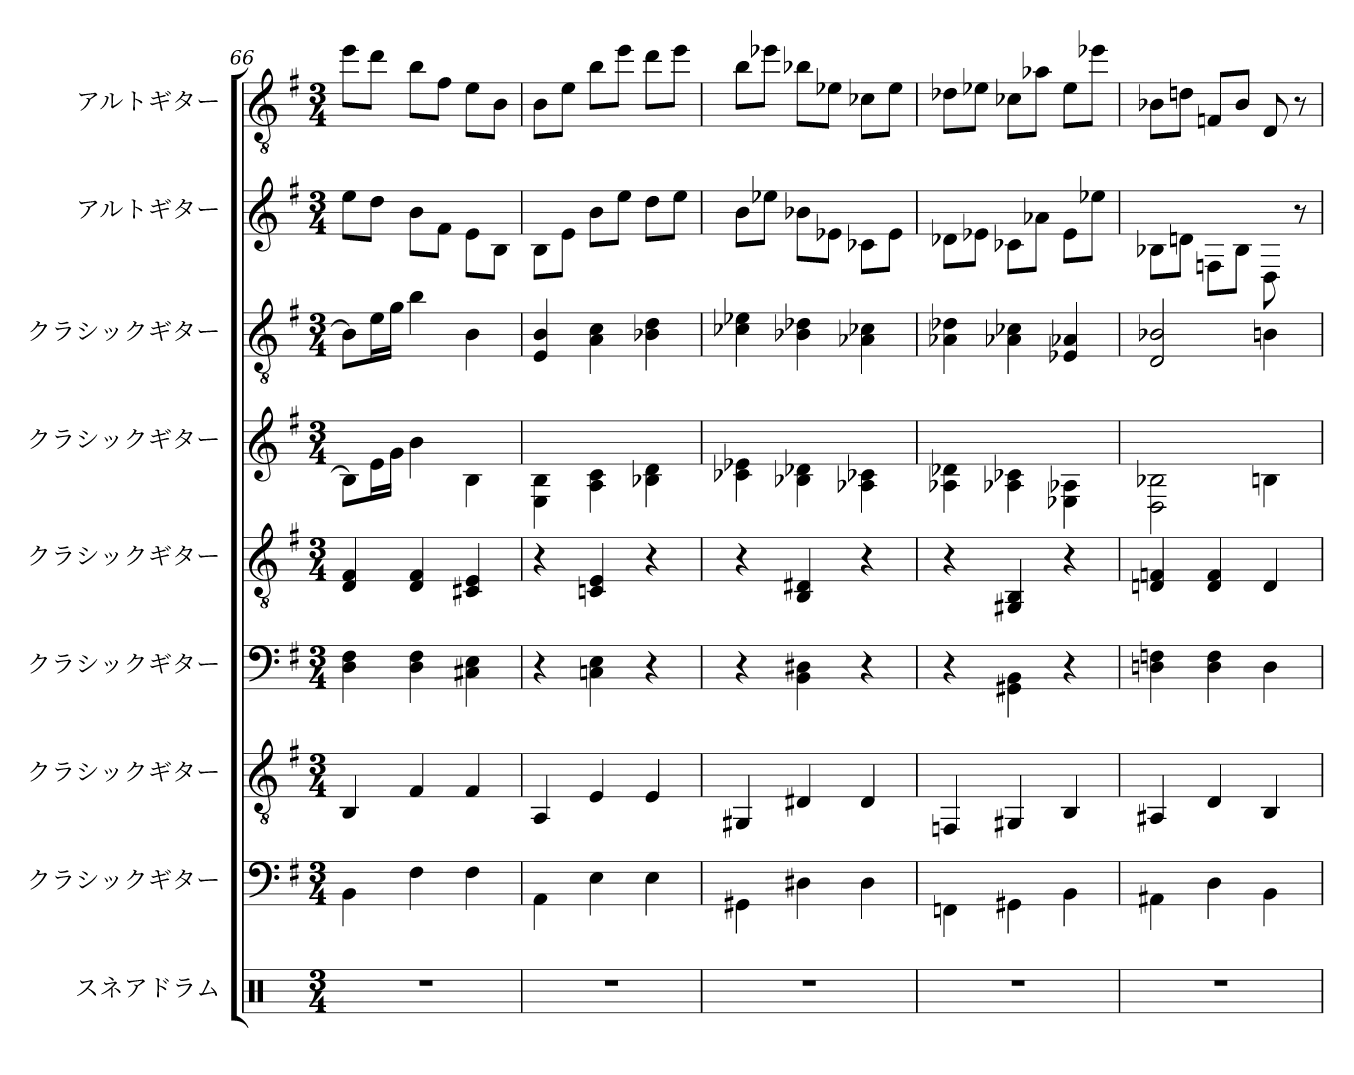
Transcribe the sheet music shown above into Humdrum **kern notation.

**kern	**kern	**kern	**kern	**kern	**kern	**kern	**kern	**kern
*part9	*part8	*part7	*part6	*part5	*part4	*part3	*part2	*part1
*staff9	*staff8	*staff7	*staff6	*staff5	*staff4	*staff3	*staff2	*staff1
*I"スネアドラム	*I"クラシックギター	*I"クラシックギター	*I"クラシックギター	*I"クラシックギター	*I"クラシックギター	*I"クラシックギター	*I"アルトギター	*I"アルトギター
*clefX	*	*clefGv2	*	*clefGv2	*	*clefGv2	*	*clefGv2
*k[]	*k[f#]	*k[f#]	*k[f#]	*k[f#]	*k[f#]	*k[f#]	*k[f#]	*k[f#]
*M3/4	*M3/4	*M3/4	*M3/4	*M3/4	*M3/4	*M3/4	*M3/4	*M3/4
=66	=66	=66	=66	=66	=66	=66	=66	=66
2.r	4BB\	4BB/	4D\ 4F#\	4D/ 4F#/	8B\L]	8B\L]	8ee\L	8ee\L
.	.	.	.	.	16e\L	16e\L	8dd\J	8dd\J
.	.	.	.	.	16g\JJ	16g\JJ	.	.
.	4F#\	4F#/	4D\ 4F#\	4D/ 4F#/	4b\	4b\	8b\L	8b\L
.	.	.	.	.	.	.	8f#\J	8f#\J
.	4F#\	4F#/	4C#X\ 4E\	4C#X/ 4E/	4B\	4B\	8e\L	8e\L
.	.	.	.	.	.	.	8B\J	8B\J
=67	=67	=67	=67	=67	=67	=67	=67	=67
2.r	4AA\	4AA/	4r	4r	4E\ 4B\	4E/ 4B/	8B\L	8B\L
.	.	.	.	.	.	.	8e\J	8e\J
.	4E\	4E/	4Cn\ 4E\	4Cn/ 4E/	4A\ 4c\	4A\ 4c\	8b\L	8b\L
.	.	.	.	.	.	.	8ee\J	8ee\J
.	4E\	4E/	4r	4r	4B-X\ 4d\	4B-X\ 4d\	8dd\L	8dd\L
.	.	.	.	.	.	.	8ee\J	8ee\J
!!LO:PB:g=z
=68	=68	=68	=68	=68	=68	=68	=68	=68
2.r	4GG#X\	4GG#X/	4r	4r	4c-X\ 4e-X\	4c-X\ 4e-X\	8b\L	8b\L
.	.	.	.	.	.	.	8ee-X\J	8ee-X\J
.	4D#X\	4D#X/	4BB\ 4D#X\	4BB/ 4D#X/	4B-X\ 4d-X\	4B-X\ 4d-X\	8b-X\L	8b-X\L
.	.	.	.	.	.	.	8e-X\J	8e-X\J
.	4D#\	4D#/	4r	4r	4A-X\ 4c-X\	4A-X\ 4c-X\	8c-X\L	8c-X\L
.	.	.	.	.	.	.	8e-\J	8e-\J
=69	=69	=69	=69	=69	=69	=69	=69	=69
2.r	4FFn\	4FFn/	4r	4r	4A-X\ 4d-X\	4A-X\ 4d-X\	8d-X\L	8d-X\L
.	.	.	.	.	.	.	8e-X\J	8e-X\J
.	4GG#X\	4GG#X/	4GG#X\ 4BB\	4GG#X/ 4BB/	4A-X\ 4c-X\	4A-X\ 4c-X\	8c-X\L	8c-X\L
.	.	.	.	.	.	.	8a-X\J	8a-X\J
.	4BB\	4BB/	4r	4r	4E-X\ 4A-X\	4E-X/ 4A-X/	8e-\L	8e-\L
.	.	.	.	.	.	.	8ee-X\J	8ee-X\J
=70	=70	=70	=70	=70	=70	=70	=70	=70
2.r	4AA#X\	4AA#X/	4Dn\ 4Fn\	4Dn/ 4Fn/	2D\ 2B-X\	2D/ 2B-X/	8B-X\L	8B-X\L
.	.	.	.	.	.	.	8dn\J	8dn\J
.	4D\	4D/	4D\ 4F\	4D/ 4F/	.	.	8Fn\L	8Fn/L
.	.	.	.	.	.	.	8B-\J	8B-/J
.	4BB\	4BB/	4D\	4D/	4Bn\	4Bn\	8D\	8D/
.	.	.	.	.	.	.	8r	8r
=	=	=	=	=	=	=	=	=
*-	*-	*-	*-	*-	*-	*-	*-	*-
